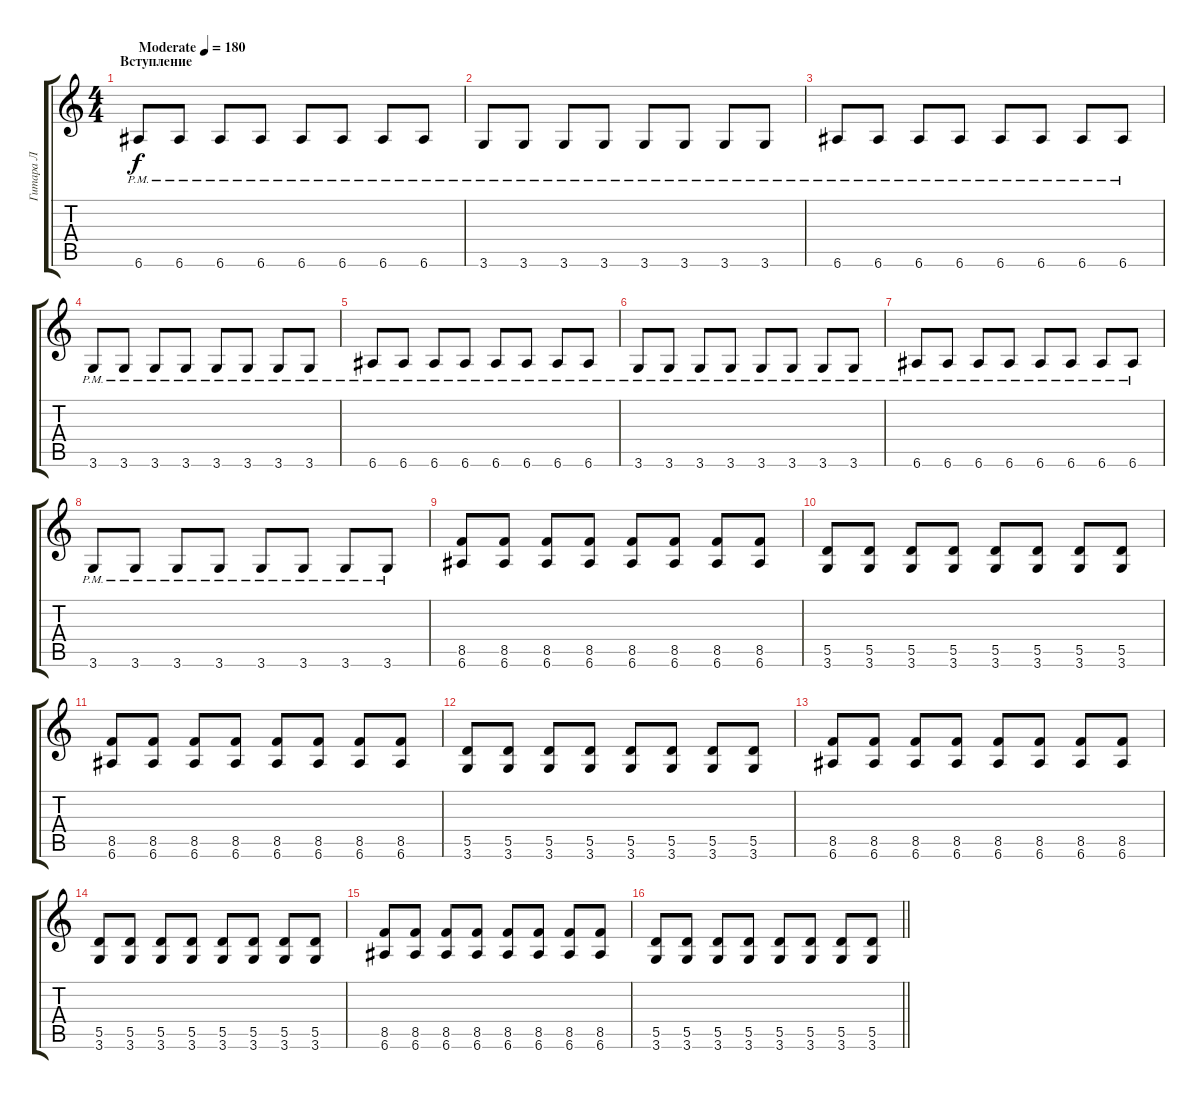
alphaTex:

\track ("Гитара Л" "Гитара Л") {instrument distortionguitar}
\staff {score tabs}
\tuning (E4 B3 G3 D3 A2 E2) {hide}
\ts (4 4)
\section ("" "Вступление")
\tempo (180 "Moderate")
\clef g2
\ks c
6.6{pm}.8{dy f instrument distortionguitar} 6.6{pm}.8 6.6{pm}.8 6.6{pm}.8 6.6{pm}.8 6.6{pm}.8 6.6{pm}.8 6.6{pm}.8 |
3.6{pm}.8 3.6{pm}.8 3.6{pm}.8 3.6{pm}.8 3.6{pm}.8 3.6{pm}.8 3.6{pm}.8 3.6{pm}.8 |
6.6{pm}.8 6.6{pm}.8 6.6{pm}.8 6.6{pm}.8 6.6{pm}.8 6.6{pm}.8 6.6{pm}.8 6.6{pm}.8 |
3.6{pm}.8 3.6{pm}.8 3.6{pm}.8 3.6{pm}.8 3.6{pm}.8 3.6{pm}.8 3.6{pm}.8 3.6{pm}.8 |
6.6{pm}.8 6.6{pm}.8 6.6{pm}.8 6.6{pm}.8 6.6{pm}.8 6.6{pm}.8 6.6{pm}.8 6.6{pm}.8 |
3.6{pm}.8 3.6{pm}.8 3.6{pm}.8 3.6{pm}.8 3.6{pm}.8 3.6{pm}.8 3.6{pm}.8 3.6{pm}.8 |
6.6{pm}.8 6.6{pm}.8 6.6{pm}.8 6.6{pm}.8 6.6{pm}.8 6.6{pm}.8 6.6{pm}.8 6.6{pm}.8 |
3.6{pm}.8 3.6{pm}.8 3.6{pm}.8 3.6{pm}.8 3.6{pm}.8 3.6{pm}.8 3.6{pm}.8 3.6{pm}.8 |
(8.5 6.6).8 (8.5 6.6).8 (8.5 6.6).8 (8.5 6.6).8 (8.5 6.6).8 (8.5 6.6).8 (8.5 6.6).8 (8.5 6.6).8 |
(5.5 3.6).8 (5.5 3.6).8 (5.5 3.6).8 (5.5 3.6).8 (5.5 3.6).8 (5.5 3.6).8 (5.5 3.6).8 (5.5 3.6).8 |
(8.5 6.6).8 (8.5 6.6).8 (8.5 6.6).8 (8.5 6.6).8 (8.5 6.6).8 (8.5 6.6).8 (8.5 6.6).8 (8.5 6.6).8 |
(5.5 3.6).8 (5.5 3.6).8 (5.5 3.6).8 (5.5 3.6).8 (5.5 3.6).8 (5.5 3.6).8 (5.5 3.6).8 (5.5 3.6).8 |
(8.5 6.6).8 (8.5 6.6).8 (8.5 6.6).8 (8.5 6.6).8 (8.5 6.6).8 (8.5 6.6).8 (8.5 6.6).8 (8.5 6.6).8 |
(5.5 3.6).8 (5.5 3.6).8 (5.5 3.6).8 (5.5 3.6).8 (5.5 3.6).8 (5.5 3.6).8 (5.5 3.6).8 (5.5 3.6).8 |
(8.5 6.6).8 (8.5 6.6).8 (8.5 6.6).8 (8.5 6.6).8 (8.5 6.6).8 (8.5 6.6).8 (8.5 6.6).8 (8.5 6.6).8 |
\barLineRight lightlight
(5.5 3.6).8 (5.5 3.6).8 (5.5 3.6).8 (5.5 3.6).8 (5.5 3.6).8 (5.5 3.6).8 (5.5 3.6).8 (5.5 3.6).8
